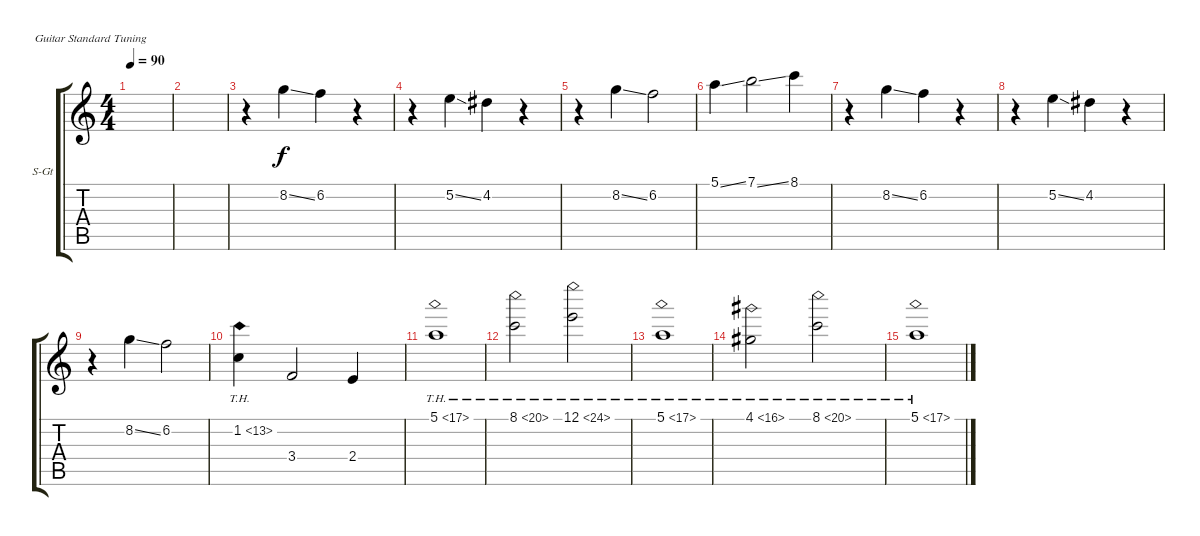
\bracketExtendMode groupsimilarinstruments
\firstSystemTrackNameOrientation horizontal
\otherSystemsTrackNameOrientation horizontal
\track ("Steel Guitar" "S-Gt") {instrument acousticguitarsteel}
\staff {score tabs}
\tuning (E4 B3 G3 D3 A2 E2)
\ts (4 4)
\tempo 90
\clef g2
\scale
0.333333
\ks aminor
|
\scale
0.333333 |
\scale
0.333333 r.4 8.2{ss}.4 6.2.4 r.4 |
\scale
0.333333 r.4 5.2{ss}.4 4.2.4 r.4 |
\scale
0.333333 r.4 8.2{ss}.4 6.2.2 |
\scale
0.333333 5.1{ss}.4 7.1{ss}.2 8.1.4 |
\scale
0.333333 r.4 8.2{ss}.4 6.2.4 r.4 |
\scale
0.333333 r.4 5.2{ss}.4 4.2.4 r.4 |
\scale
0.333333 r.4 8.2{ss}.4 6.2.2 |
\scale
0.333333 1.2{th 12}.4{dy f} 3.4.2 2.4.4 |
\scale
0.429907
\ks c
5.1{th 12}.1 |
\scale
0.285047 8.1{th 12}.2 12.1{th 12}.2 |
\scale
0.285047 5.1{th 12}.1 |
\scale
0.333333 4.1{th 12}.2 8.1{th 12}.2 |
\scale
0.333333 5.1{th 12}.1
